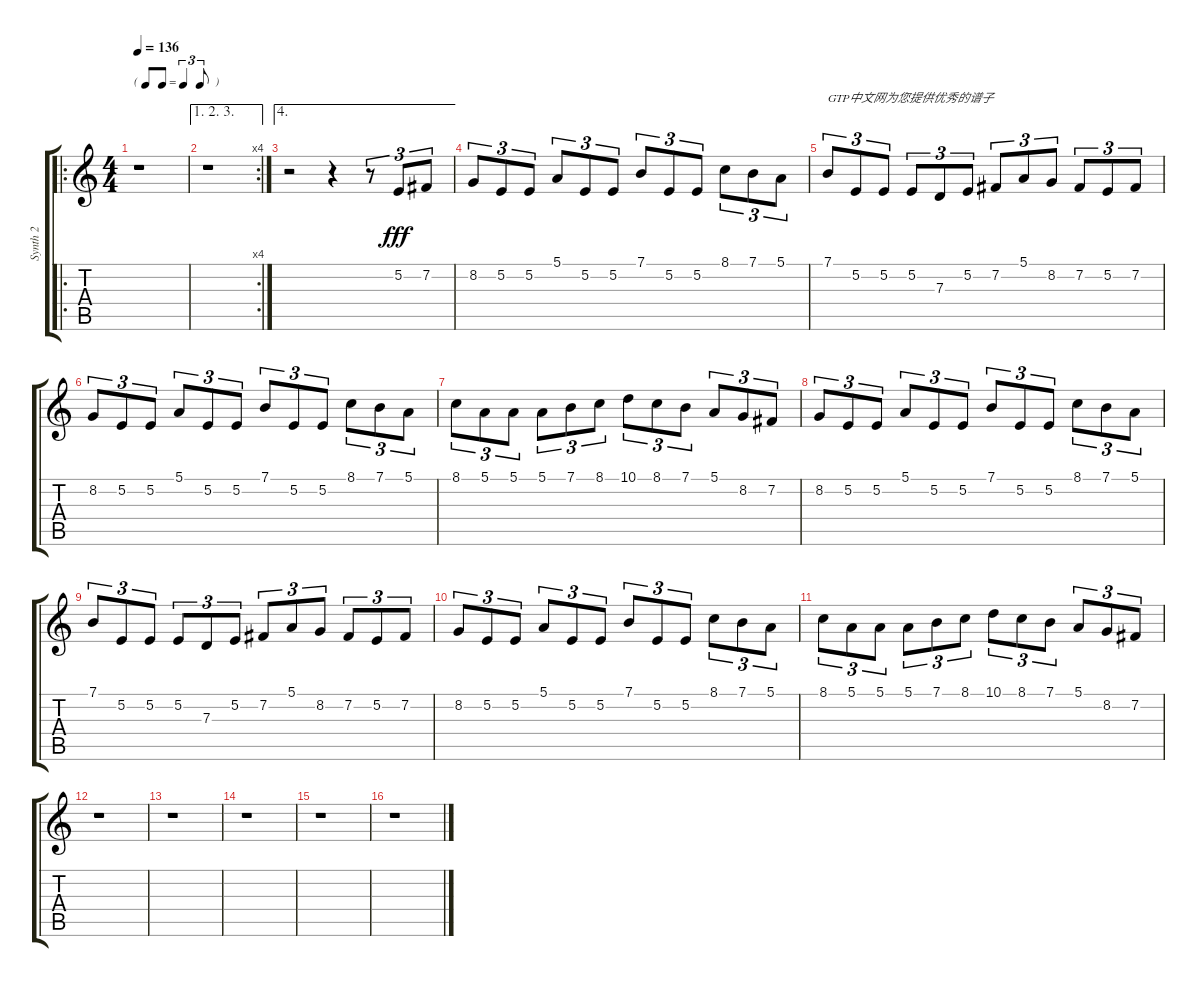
\track ("Synth 2" "Synth 2") {instrument stringensemble1}
\staff {score tabs}
\tuning (E4 B3 G3 D3 A2 E2) {hide}
\ro
\ts (4 4)
\tf triplet8th
\tempo 136
\clef g2
\ks c
r.1{dy fff instrument stringensemble1} |
\ae (1 2 3)
\rc 4
r.1 |
\ae 4
r.2 r.4 r.8{tu (3 2)} 5.2.8{tu (3 2)} 7.2.8{tu (3 2)} |
8.2.8{tu (3 2)} 5.2.8{tu (3 2)} 5.2.8{tu (3 2)} 5.1.8{tu (3 2)} 5.2.8{tu (3 2)} 5.2.8{tu (3 2)} 7.1.8{tu (3 2)} 5.2.8{tu (3 2)} 5.2.8{tu (3 2)} 8.1.8{tu (3 2)} 7.1.8{tu (3 2)} 5.1.8{tu (3 2)} |
7.1.8{tu (3 2) txt "GTP中文网为您提供优秀的谱子"} 5.2.8{tu (3 2)} 5.2.8{tu (3 2)} 5.2.8{tu (3 2)} 7.3.8{tu (3 2)} 5.2.8{tu (3 2)} 7.2.8{tu (3 2)} 5.1.8{tu (3 2)} 8.2.8{tu (3 2)} 7.2.8{tu (3 2)} 5.2.8{tu (3 2)} 7.2.8{tu (3 2)} |
8.2.8{tu (3 2)} 5.2.8{tu (3 2)} 5.2.8{tu (3 2)} 5.1.8{tu (3 2)} 5.2.8{tu (3 2)} 5.2.8{tu (3 2)} 7.1.8{tu (3 2)} 5.2.8{tu (3 2)} 5.2.8{tu (3 2)} 8.1.8{tu (3 2)} 7.1.8{tu (3 2)} 5.1.8{tu (3 2)} |
8.1.8{tu (3 2)} 5.1.8{tu (3 2)} 5.1.8{tu (3 2)} 5.1.8{tu (3 2)} 7.1.8{tu (3 2)} 8.1.8{tu (3 2)} 10.1.8{tu (3 2)} 8.1.8{tu (3 2)} 7.1.8{tu (3 2)} 5.1.8{tu (3 2)} 8.2.8{tu (3 2)} 7.2.8{tu (3 2)} |
8.2.8{tu (3 2)} 5.2.8{tu (3 2)} 5.2.8{tu (3 2)} 5.1.8{tu (3 2)} 5.2.8{tu (3 2)} 5.2.8{tu (3 2)} 7.1.8{tu (3 2)} 5.2.8{tu (3 2)} 5.2.8{tu (3 2)} 8.1.8{tu (3 2)} 7.1.8{tu (3 2)} 5.1.8{tu (3 2)} |
7.1.8{tu (3 2)} 5.2.8{tu (3 2)} 5.2.8{tu (3 2)} 5.2.8{tu (3 2)} 7.3.8{tu (3 2)} 5.2.8{tu (3 2)} 7.2.8{tu (3 2)} 5.1.8{tu (3 2)} 8.2.8{tu (3 2)} 7.2.8{tu (3 2)} 5.2.8{tu (3 2)} 7.2.8{tu (3 2)} |
8.2.8{tu (3 2)} 5.2.8{tu (3 2)} 5.2.8{tu (3 2)} 5.1.8{tu (3 2)} 5.2.8{tu (3 2)} 5.2.8{tu (3 2)} 7.1.8{tu (3 2)} 5.2.8{tu (3 2)} 5.2.8{tu (3 2)} 8.1.8{tu (3 2)} 7.1.8{tu (3 2)} 5.1.8{tu (3 2)} |
8.1.8{tu (3 2)} 5.1.8{tu (3 2)} 5.1.8{tu (3 2)} 5.1.8{tu (3 2)} 7.1.8{tu (3 2)} 8.1.8{tu (3 2)} 10.1.8{tu (3 2)} 8.1.8{tu (3 2)} 7.1.8{tu (3 2)} 5.1.8{tu (3 2)} 8.2.8{tu (3 2)} 7.2.8{tu (3 2)} |
r.1 |
r.1 |
r.1 |
r.1 |
r.1
